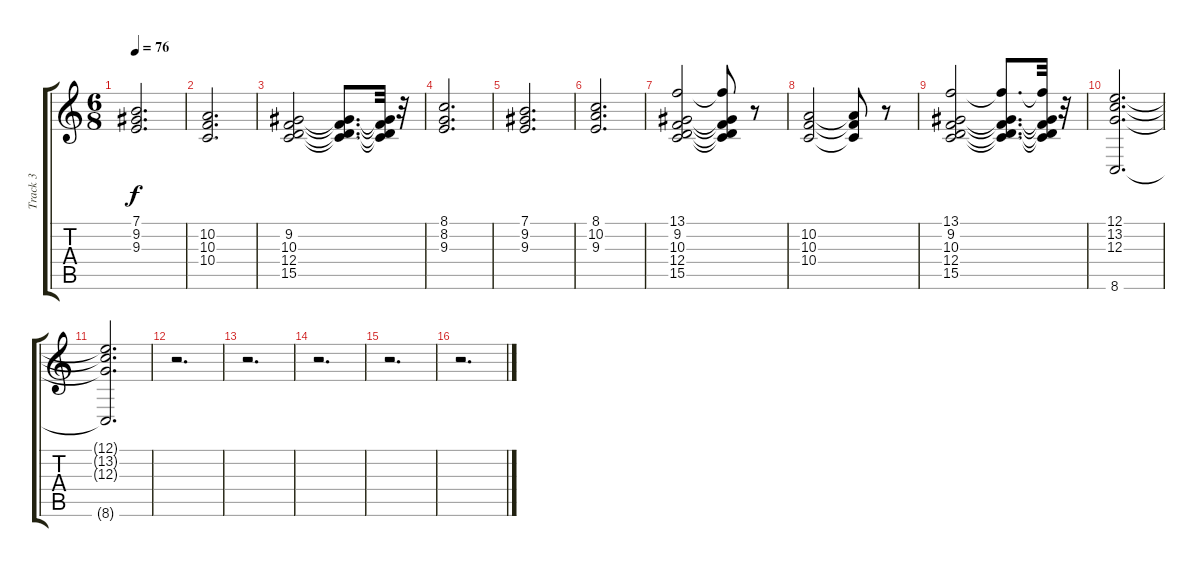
\track ("Track 3" "Track 3") {instrument stringensemble2}
\staff {score tabs}
\tuning (E4 B3 G3 D3 A2 E2) {hide}
\ts (6 8)
\tempo 76
\clef g2
\ks c
(7.1 9.2 9.3).2{d dy f} |
(10.2 10.3 10.4).2{d} |
(9.2 10.3 12.4 15.5).2 (9.2{t} 10.3{t} 12.4{t} 15.5{t}).8{d} (9.2{t} 10.3{t} 12.4{t} 15.5{t}).32 r.32 |
(8.1 8.2 9.3).2{d} |
(7.1 9.2 9.3).2{d} |
(8.1 10.2 9.3).2{d} |
(13.1 9.2 10.3 12.4 15.5).2 (13.1{t} 9.2{t} 10.3{t} 12.4{t} 15.5{t}).8 r.8 |
(10.2 10.3 10.4).2 (10.2{t} 10.3{t} 10.4{t}).8 r.8 |
(13.1 9.2 10.3 12.4 15.5).2 (13.1{t} 9.2{t} 10.3{t} 12.4{t} 15.5{t}).8{d} (13.1{t} 9.2{t} 10.3{t} 12.4{t} 15.5{t}).32 r.32 |
(12.1 13.2 12.3 8.6).2{d} |
(12.1{t} 13.2{t} 12.3{t} 8.6{t}).2{d} |
r.2{d} |
r.2{d} |
r.2{d} |
r.2{d} |
r.2{d}
